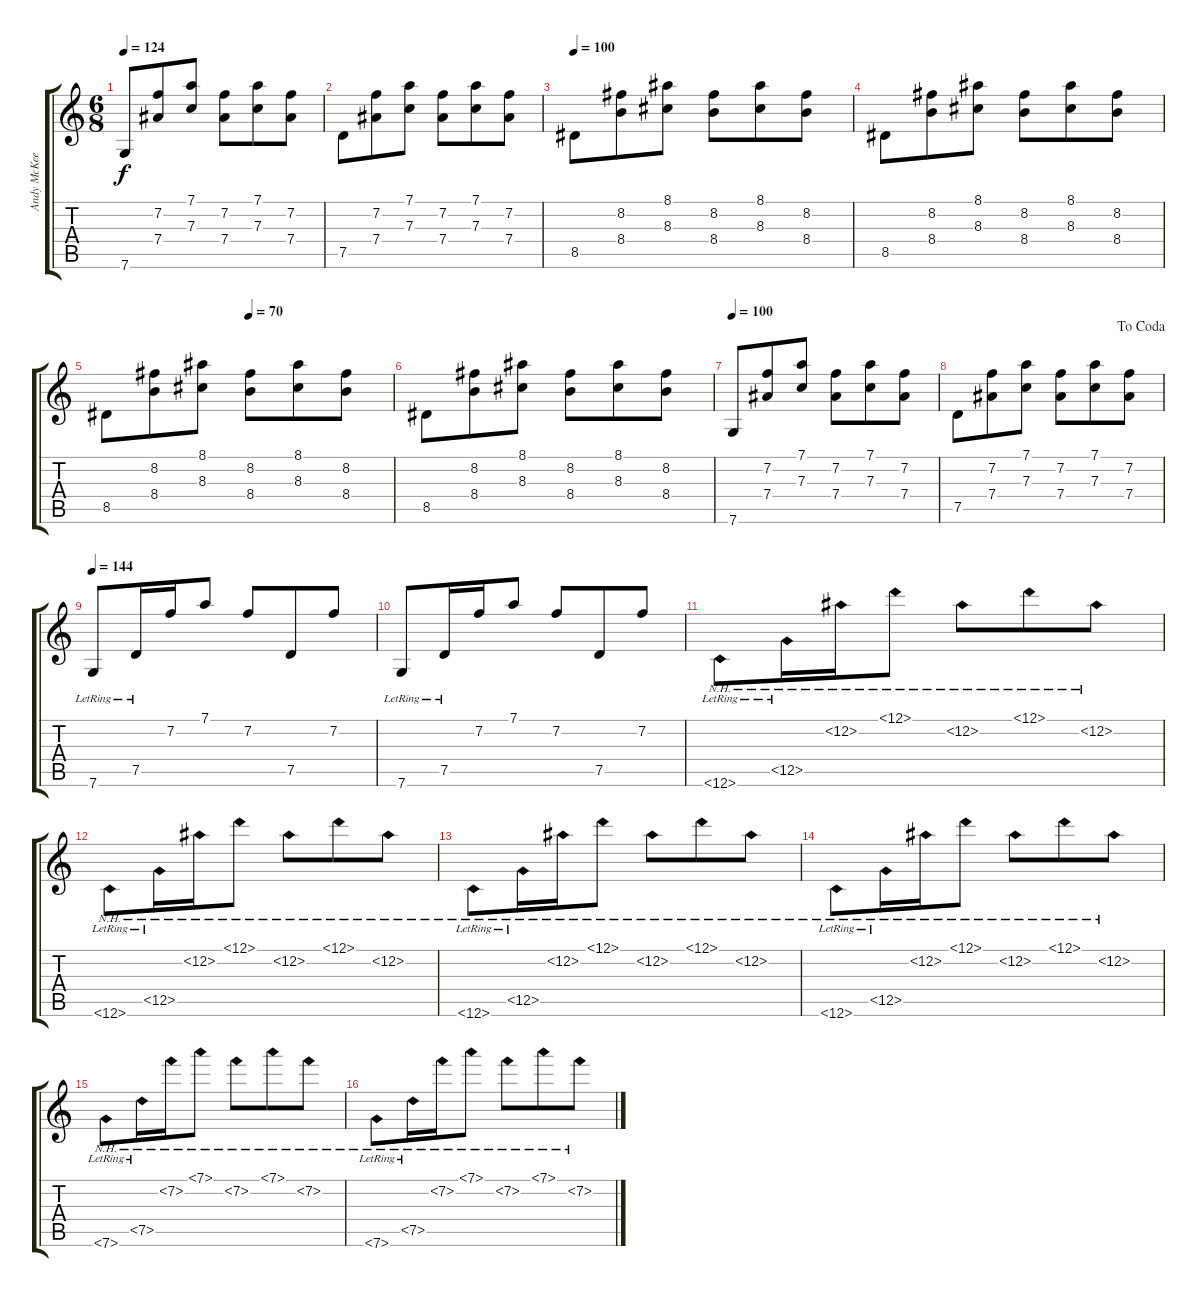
\track ("Andy McKee" "Andy McKee") {instrument acousticguitarsteel}
\staff {score tabs}
\tuning (D4 Bb3 F3 Eb3 G2 C2) {hide}
\ts (6 8)
\tempo 124
\clef g2
\ks c
7.6.8{dy f} (7.2 7.4).8 (7.1 7.3).8 (7.2 7.4).8 (7.1 7.3).8 (7.2 7.4).8 |
7.5.8 (7.2 7.4).8 (7.1 7.3).8 (7.2 7.4).8 (7.1 7.3).8 (7.2 7.4).8 |
\tempo 100
8.5.8 (8.2 8.4).8 (8.1 8.3).8 (8.2 8.4).8 (8.1 8.3).8 (8.2 8.4).8 |
8.5.8 (8.2 8.4).8 (8.1 8.3).8 (8.2 8.4).8 (8.1 8.3).8 (8.2 8.4).8 |
\tempo (70 0.5)
8.5.8 (8.2 8.4).8 (8.1 8.3).8 (8.2 8.4).8 (8.1 8.3).8 (8.2 8.4).8 |
8.5.8 (8.2 8.4).8 (8.1 8.3).8 (8.2 8.4).8 (8.1 8.3).8 (8.2 8.4).8 |
\tempo 100
7.6.8 (7.2 7.4).8 (7.1 7.3).8 (7.2 7.4).8 (7.1 7.3).8 (7.2 7.4).8 |
\jump dacoda
7.5.8 (7.2 7.4).8 (7.1 7.3).8 (7.2 7.4).8 (7.1 7.3).8 (7.2 7.4).8 |
\tempo 144
7.6{lr}.8 7.5{lr}.16 7.2.16 7.1.8 7.2.8 7.5.8 7.2.8 |
7.6{lr}.8 7.5{lr}.16 7.2.16 7.1.8 7.2.8 7.5.8 7.2.8 |
12.6{nh lr}.8 12.5{nh lr}.16 12.2{nh}.16 12.1{nh}.8 12.2{nh}.8 12.1{nh}.8 12.2{nh}.8 |
12.6{nh lr}.8 12.5{nh lr}.16 12.2{nh}.16 12.1{nh}.8 12.2{nh}.8 12.1{nh}.8 12.2{nh}.8 |
12.6{nh lr}.8 12.5{nh lr}.16 12.2{nh}.16 12.1{nh}.8 12.2{nh}.8 12.1{nh}.8 12.2{nh}.8 |
12.6{nh lr}.8 12.5{nh lr}.16 12.2{nh}.16 12.1{nh}.8 12.2{nh}.8 12.1{nh}.8 12.2{nh}.8 |
7.6{nh lr}.8 7.5{nh lr}.16 7.2{nh}.16 7.1{nh}.8 7.2{nh}.8 7.1{nh}.8 7.2{nh}.8 |
7.6{nh lr}.8 7.5{nh lr}.16 7.2{nh}.16 7.1{nh}.8 7.2{nh}.8 7.1{nh}.8 7.2{nh}.8
